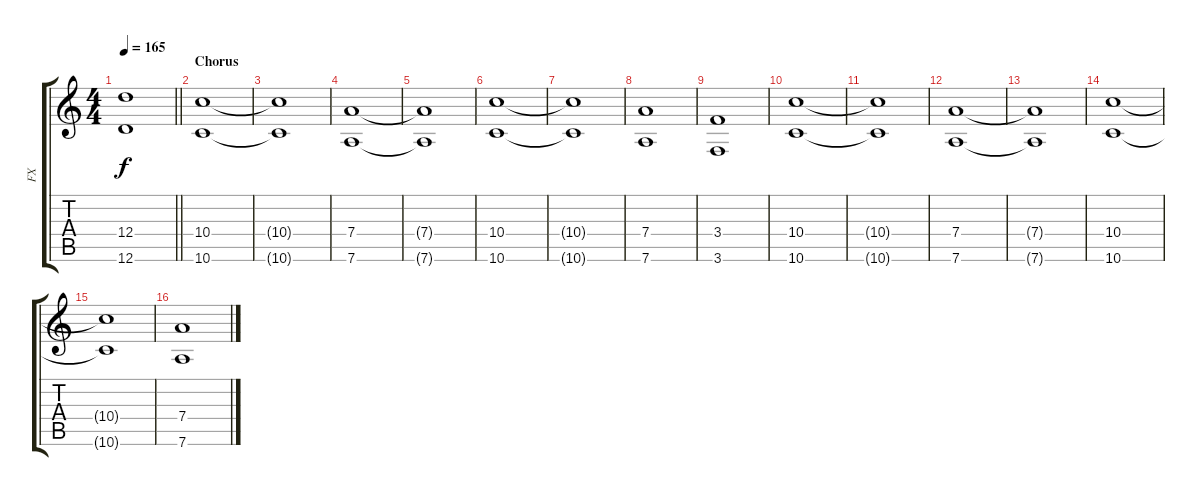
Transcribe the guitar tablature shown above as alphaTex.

\track ("FX" "FX") {instrument acousticguitarsteel}
\staff {score tabs}
\tuning (E4 B3 G3 D3 A2 D2) {hide}
\ts (4 4)
\tempo 165
\clef g2
\barLineRight lightlight
\ks c
(12.4{t} 12.6{t}).1{dy f} |
\section ("" "Chorus")
(10.4 10.6).1{volume 9 instrument lead2sawtooth} |
(10.4{t} 10.6{t}).1 |
(7.4 7.6).1 |
(7.4{t} 7.6{t}).1 |
(10.4 10.6).1 |
(10.4{t} 10.6{t}).1 |
(7.4 7.6).1 |
(3.4 3.6).1 |
(10.4 10.6).1 |
(10.4{t} 10.6{t}).1 |
(7.4 7.6).1 |
(7.4{t} 7.6{t}).1 |
(10.4 10.6).1 |
(10.4{t} 10.6{t}).1 |
(7.4 7.6).1
